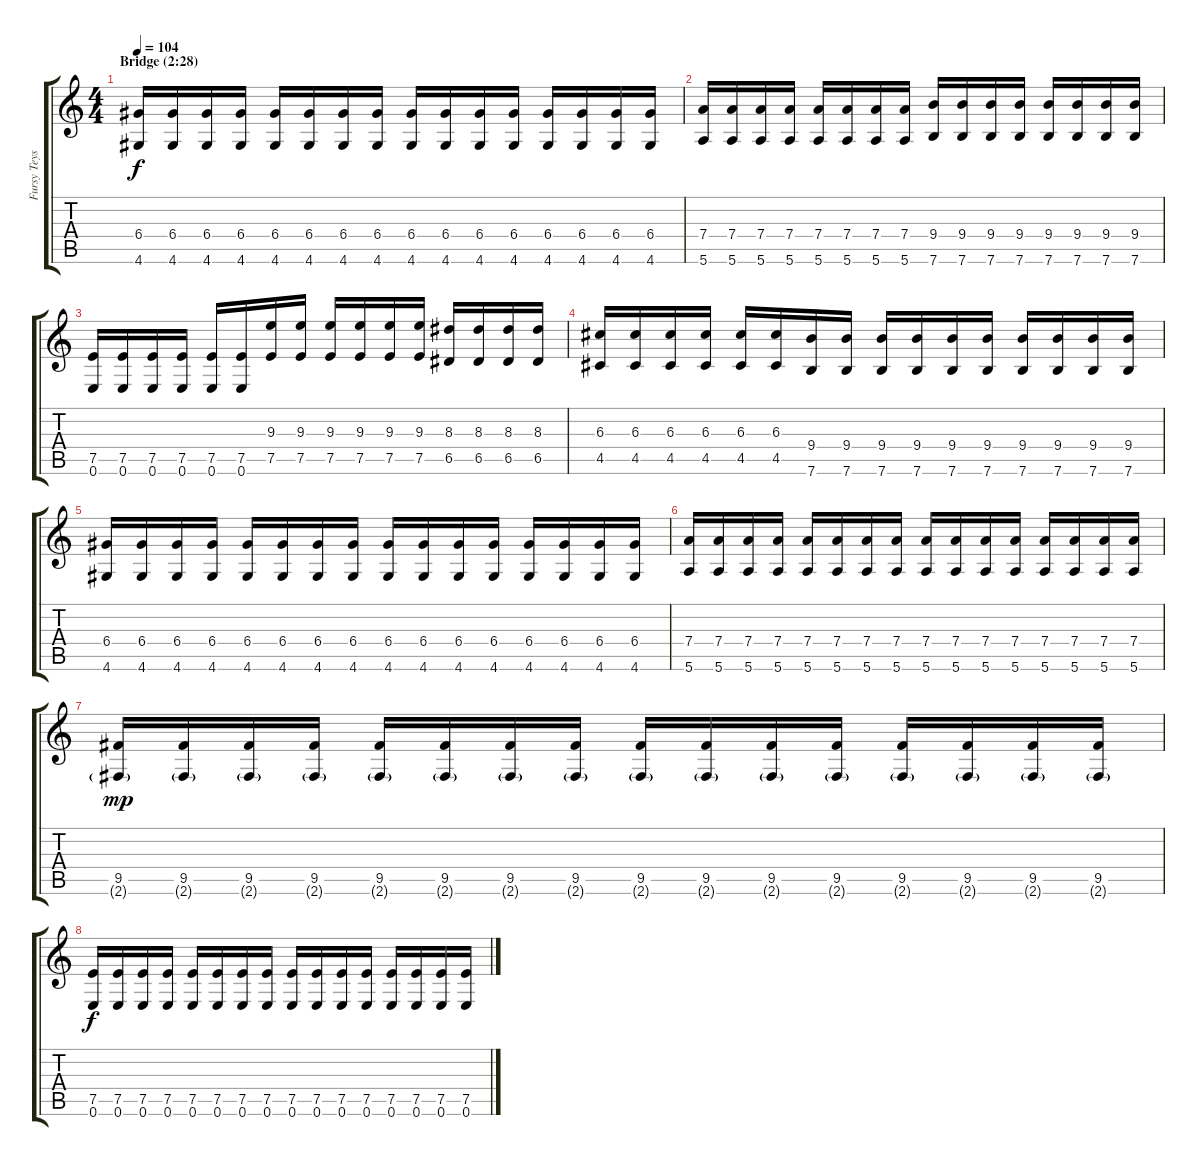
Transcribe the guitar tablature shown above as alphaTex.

\track ("Fursy Teyssier" "Fursy Teys") {instrument overdrivenguitar}
\staff {score tabs}
\tuning (E4 B3 G3 D3 A2 E2) {hide}
\ts (4 4)
\section ("" "Bridge (2:28)")
\tempo 104
\clef g2
\ks c
(6.4 4.6).16{dy f} (6.4 4.6).16 (6.4 4.6).16 (6.4 4.6).16 (6.4 4.6).16 (6.4 4.6).16 (6.4 4.6).16 (6.4 4.6).16 (6.4 4.6).16 (6.4 4.6).16 (6.4 4.6).16 (6.4 4.6).16 (6.4 4.6).16 (6.4 4.6).16 (6.4 4.6).16 (6.4 4.6).16 |
(7.4 5.6).16 (7.4 5.6).16 (7.4 5.6).16 (7.4 5.6).16 (7.4 5.6).16 (7.4 5.6).16 (7.4 5.6).16 (7.4 5.6).16 (9.4 7.6).16 (9.4 7.6).16 (9.4 7.6).16 (9.4 7.6).16 (9.4 7.6).16 (9.4 7.6).16 (9.4 7.6).16 (9.4 7.6).16 |
(7.5 0.6).16 (7.5 0.6).16 (7.5 0.6).16 (7.5 0.6).16 (7.5 0.6).16 (7.5 0.6).16 (9.3 7.5).16 (9.3 7.5).16 (9.3 7.5).16 (9.3 7.5).16 (9.3 7.5).16 (9.3 7.5).16 (8.3 6.5).16 (8.3 6.5).16 (8.3 6.5).16 (8.3 6.5).16 |
(6.3 4.5).16 (6.3 4.5).16 (6.3 4.5).16 (6.3 4.5).16 (6.3 4.5).16 (6.3 4.5).16 (9.4 7.6).16 (9.4 7.6).16 (9.4 7.6).16 (9.4 7.6).16 (9.4 7.6).16 (9.4 7.6).16 (9.4 7.6).16 (9.4 7.6).16 (9.4 7.6).16 (9.4 7.6).16 |
(6.4 4.6).16 (6.4 4.6).16 (6.4 4.6).16 (6.4 4.6).16 (6.4 4.6).16 (6.4 4.6).16 (6.4 4.6).16 (6.4 4.6).16 (6.4 4.6).16 (6.4 4.6).16 (6.4 4.6).16 (6.4 4.6).16 (6.4 4.6).16 (6.4 4.6).16 (6.4 4.6).16 (6.4 4.6).16 |
(7.4 5.6).16 (7.4 5.6).16 (7.4 5.6).16 (7.4 5.6).16 (7.4 5.6).16 (7.4 5.6).16 (7.4 5.6).16 (7.4 5.6).16 (7.4 5.6).16 (7.4 5.6).16 (7.4 5.6).16 (7.4 5.6).16 (7.4 5.6).16 (7.4 5.6).16 (7.4 5.6).16 (7.4 5.6).16 |
(9.5 2.6{g}).16{dy mp} (9.5 2.6{g}).16 (9.5 2.6{g}).16 (9.5 2.6{g}).16 (9.5 2.6{g}).16 (9.5 2.6{g}).16 (9.5 2.6{g}).16 (9.5 2.6{g}).16 (9.5 2.6{g}).16 (9.5 2.6{g}).16 (9.5 2.6{g}).16 (9.5 2.6{g}).16 (9.5 2.6{g}).16 (9.5 2.6{g}).16 (9.5 2.6{g}).16 (9.5 2.6{g}).16 |
(7.5 0.6).16{dy f} (7.5 0.6).16 (7.5 0.6).16 (7.5 0.6).16 (7.5 0.6).16 (7.5 0.6).16 (7.5 0.6).16 (7.5 0.6).16 (7.5 0.6).16 (7.5 0.6).16 (7.5 0.6).16 (7.5 0.6).16 (7.5 0.6).16 (7.5 0.6).16 (7.5 0.6).16 (7.5 0.6).16
